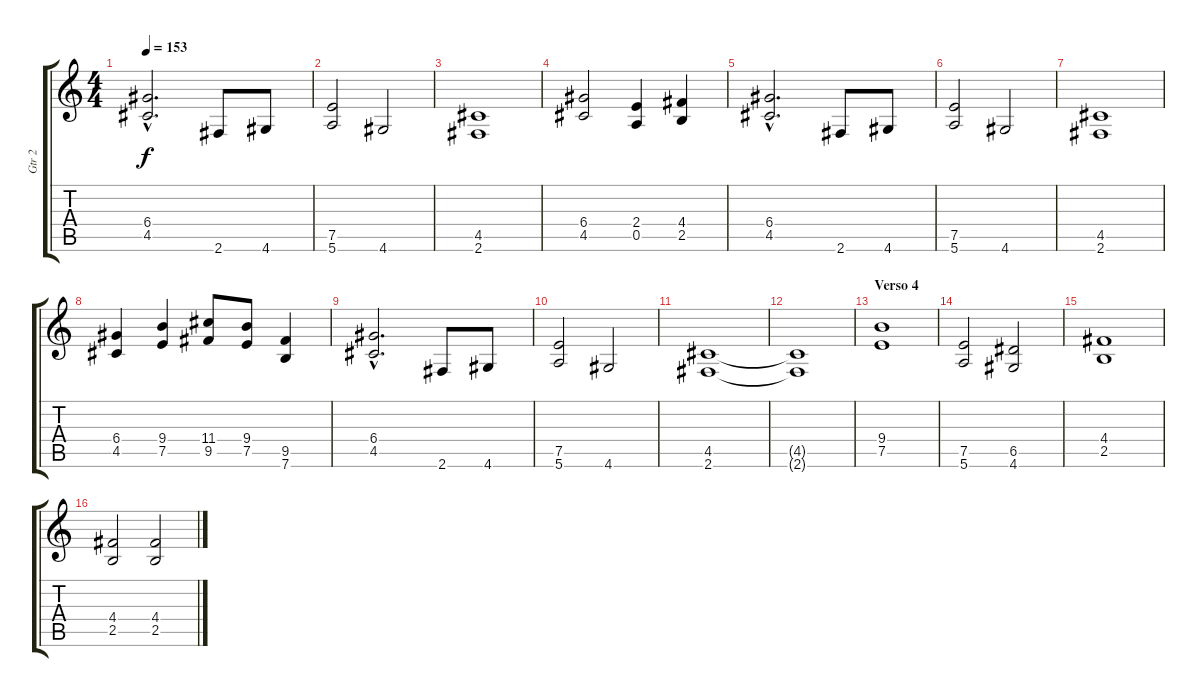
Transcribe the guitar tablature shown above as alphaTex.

\track ("Gtr 2" "Gtr 2") {instrument distortionguitar}
\staff {score tabs}
\tuning (E4 B3 G3 D3 A2 E2) {hide}
\ts (4 4)
\tempo 153
\clef g2
\ks c
(6.4{hac} 4.5{hac}).2{d dy f} 2.6.8 4.6.8 |
(7.5 5.6).2 4.6.2 |
(4.5 2.6).1 |
(6.4 4.5).2 (2.4 0.5).4 (4.4 2.5).4 |
(6.4{hac} 4.5{hac}).2{d} 2.6.8 4.6.8 |
(7.5 5.6).2 4.6.2 |
(4.5 2.6).1 |
(6.4 4.5).4 (9.4 7.5).4 (11.4 9.5).8 (9.4 7.5).8 (9.5 7.6).4 |
(6.4{hac} 4.5{hac}).2{d} 2.6.8 4.6.8 |
(7.5 5.6).2 4.6.2 |
(4.5 2.6).1 |
(4.5{t} 2.6{t}).1 |
\section ("" "Verso 4")
(9.4 7.5).1 |
(7.5 5.6).2 (6.5 4.6).2 |
(4.4 2.5).1 |
(4.4 2.5).2 (4.4 2.5).2
